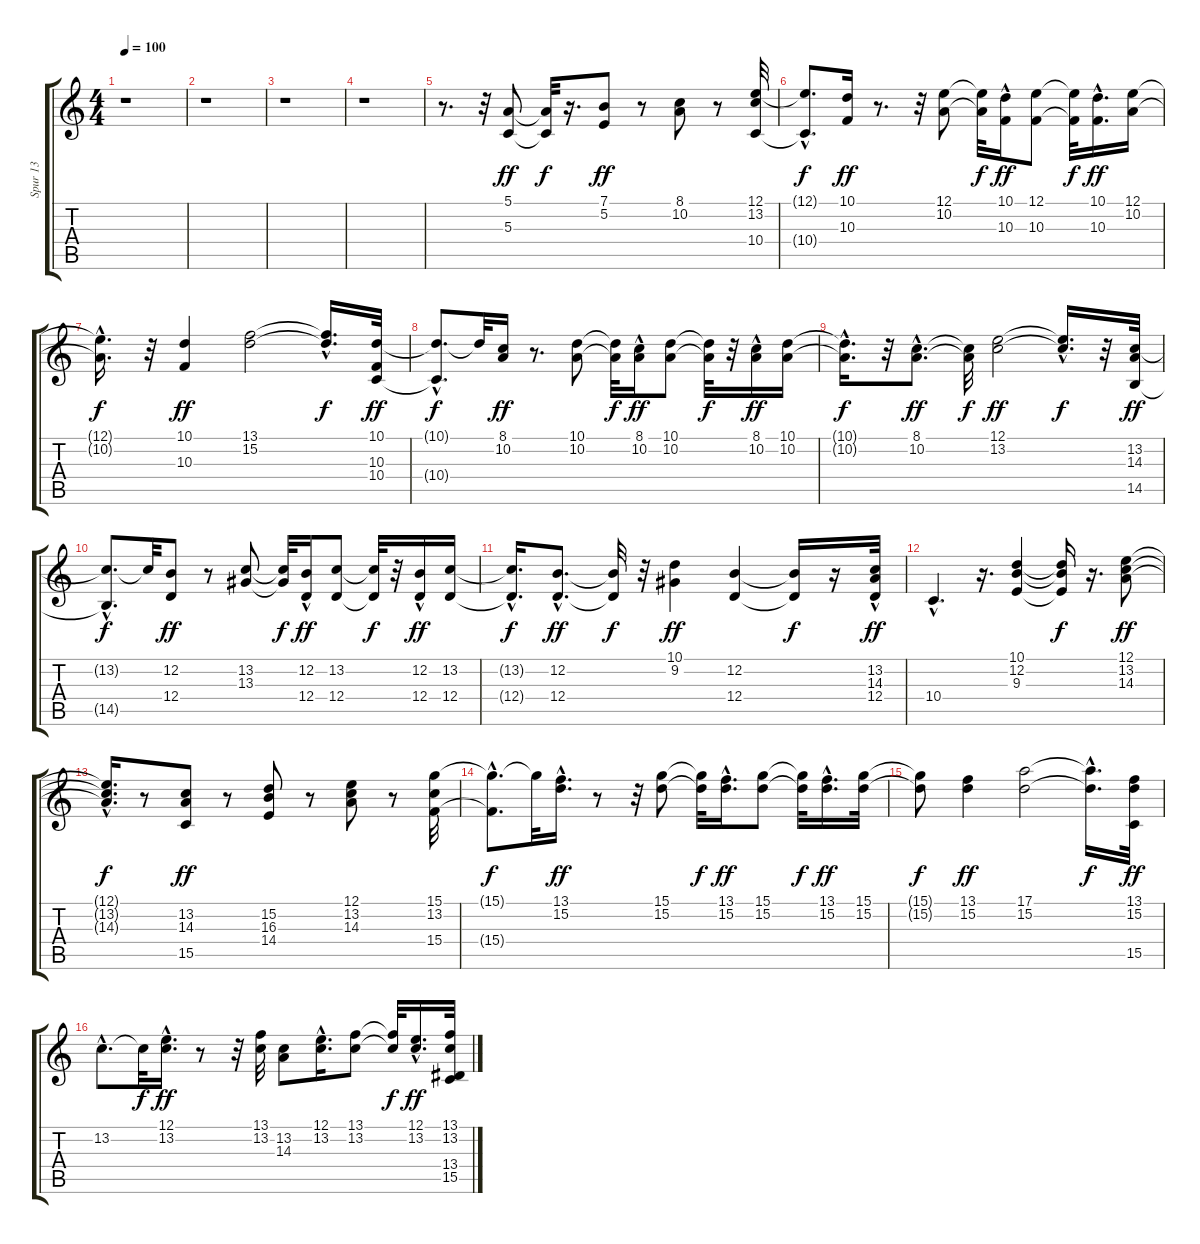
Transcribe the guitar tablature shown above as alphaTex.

\track ("Spur 13" "Spur 13") {instrument accordion}
\staff {score tabs}
\tuning (E4 B3 G3 D3 A2 E2) {hide}
\ts (4 4)
\tempo 100
\clef g2
\ks c
r.1{dy f} |
r.1 |
r.1 |
r.1 |
r.8{d} r.32 (5.1 5.3).8{dy ff} (5.1{t} 5.3{t}).32{dy f} r.16{d} (7.1 5.2).8{dy ff} r.8 (8.1 10.2).8 r.8 (12.1 13.2 10.4).32 |
(12.1{hac t} 10.4{hac t}).8{d dy f} (10.1 10.3).16{dy ff} r.8{d} r.32 (12.1 10.2).8 (12.1{t} 10.2{t}).32{dy f} (10.1{hac} 10.3).16{dy ff} (12.1 10.3).8 (12.1{t} 10.3{t}).32{dy f} (10.1{hac} 10.3{hac}).16{d dy ff} (12.1 10.2).16 |
(12.1{hac t} 10.2{hac t}).16{d dy f} r.32 (10.1 10.3).4{dy ff} (13.1 15.2).2 (13.1{hac t} 15.2{hac t}).16{d dy f} (10.1 10.3 10.4).32{dy ff} |
(10.1{hac t} 10.4{hac t}).8{d dy f} 10.1{t}.32 (8.1 10.2).16{dy ff} r.8{d} (10.1 10.2).8 (10.1{t} 10.2{t}).32{dy f} (8.1{hac} 10.2).16{dy ff} (10.1 10.2).8 (10.1{t} 10.2{t}).32{dy f} r.32 (8.1{hac} 10.2{hac}).16{dy ff} (10.1 10.2).16 |
(10.1{hac t} 10.2{hac t}).16{d dy f} r.32 (8.1{hac} 10.2{hac}).8{d dy ff} (8.1{t} 10.2{t}).32{dy f} (12.1 13.2).2{dy ff} (12.1{hac t} 13.2{hac t}).16{d dy f} r.32 (13.2 14.3 14.5).32{dy ff} |
(13.2{hac t} 14.5{hac t}).8{d dy f} 13.2{t}.32 (12.2 12.4).8{dy ff} r.8 (13.2 13.3).8 (13.2{t} 13.3{t}).32{dy f} (12.2{hac} 12.4{hac}).16{dy ff} (13.2 12.4).8 (13.2{t} 12.4{t}).32{dy f} r.32 (12.2{hac} 12.4{hac}).16{dy ff} (13.2 12.4).16 |
(13.2{hac t} 12.4{hac t}).16{d dy f} (12.2{hac} 12.4{hac}).8{d dy ff} (12.2{t} 12.4{t}).32{dy f} r.32 (10.1 9.2).4{dy ff} (12.2 12.4).4 (12.2{t} 12.4{t}).16{dy f} r.16 (13.2{hac} 14.3{hac} 12.4).32{dy ff} |
10.4{hac}.4{d} r.16{d} (10.1 12.2 9.3).4 (10.1{t} 12.2{t} 9.3{t}).16{dy f} r.16{d} (12.1 13.2 14.3).8{dy ff} |
(12.1{hac t} 13.2{hac t} 14.3{hac t}).16{d dy f} r.8 (13.2 14.3 15.5).8{dy ff} r.8 (15.2 16.3 14.4).8 r.8 (12.1 13.2 14.3).8 r.8 (15.1 13.2 15.4).32 |
(15.1{hac t} 15.4{hac t}).8{d dy f} 15.1{t}.32 (13.1{hac} 15.2{hac}).16{d dy ff} r.8 r.32 (15.1 15.2).8 (15.1{t} 15.2{t}).32{dy f} (13.1{hac} 15.2{hac}).16{d dy ff} (15.1 15.2).8 (15.1{t} 15.2{t}).32{dy f} (13.1{hac} 15.2{hac}).16{d dy ff} (15.1 15.2).32 |
(15.1{t} 15.2{t}).8{dy f} (13.1 15.2).4{dy ff} (17.1 15.2).2 (17.1{hac t} 15.2{hac t}).16{d dy f} (13.1 15.2 15.5).32{dy ff} |
13.2{hac}.8{d} 13.2{t}.32{dy f} (12.1{hac} 13.2{hac}).16{d dy ff} r.8 r.32 (13.1 13.2).32 (13.2 14.3).8 (12.1{hac} 13.2{hac}).16{d} (13.1 13.2).8 (13.1{t} 13.2{t}).32{dy f} (12.1{hac} 13.2{hac}).16{d dy ff} (13.1 13.2 13.4 15.5).32
